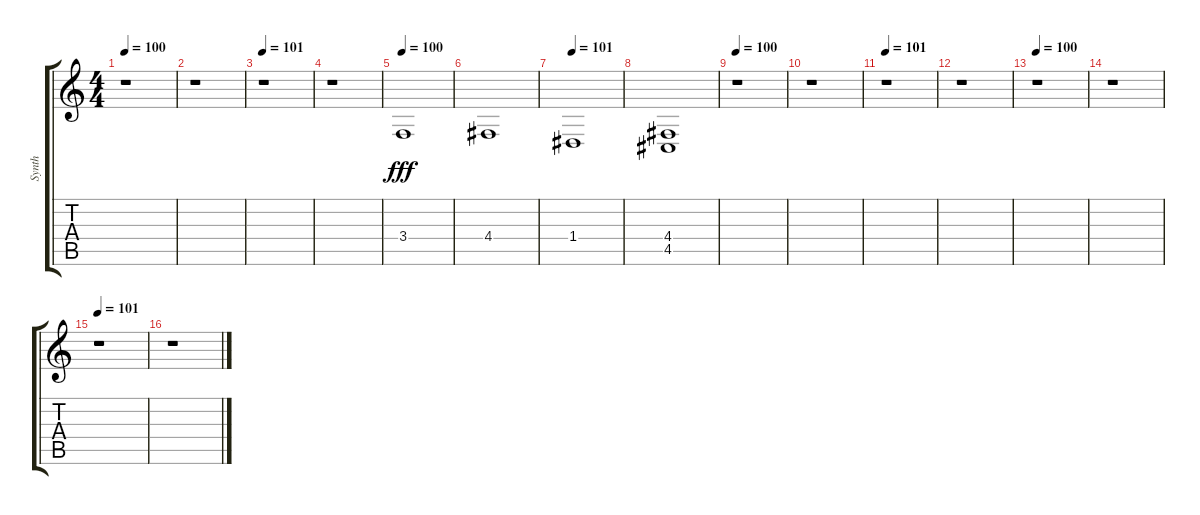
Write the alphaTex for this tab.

\track ("Synth" "Synth") {instrument pad2warm}
\staff {score tabs}
\tuning (E4 B3 G3 D3 A2 E2) {hide}
\ts (4 4)
\tempo 100
\clef g2
\ks c
r.1{dy fff} |
r.1 |
\tempo 101
r.1 |
r.1 |
\tempo 100
3.4.1{volume 4} |
4.4.1{volume 8} |
\tempo 101
1.4.1 |
(4.4 4.5).1 |
\tempo 100
r.1 |
r.1 |
\tempo 101
r.1 |
r.1 |
\tempo 100
r.1 |
r.1 |
\tempo 101
r.1 |
r.1
